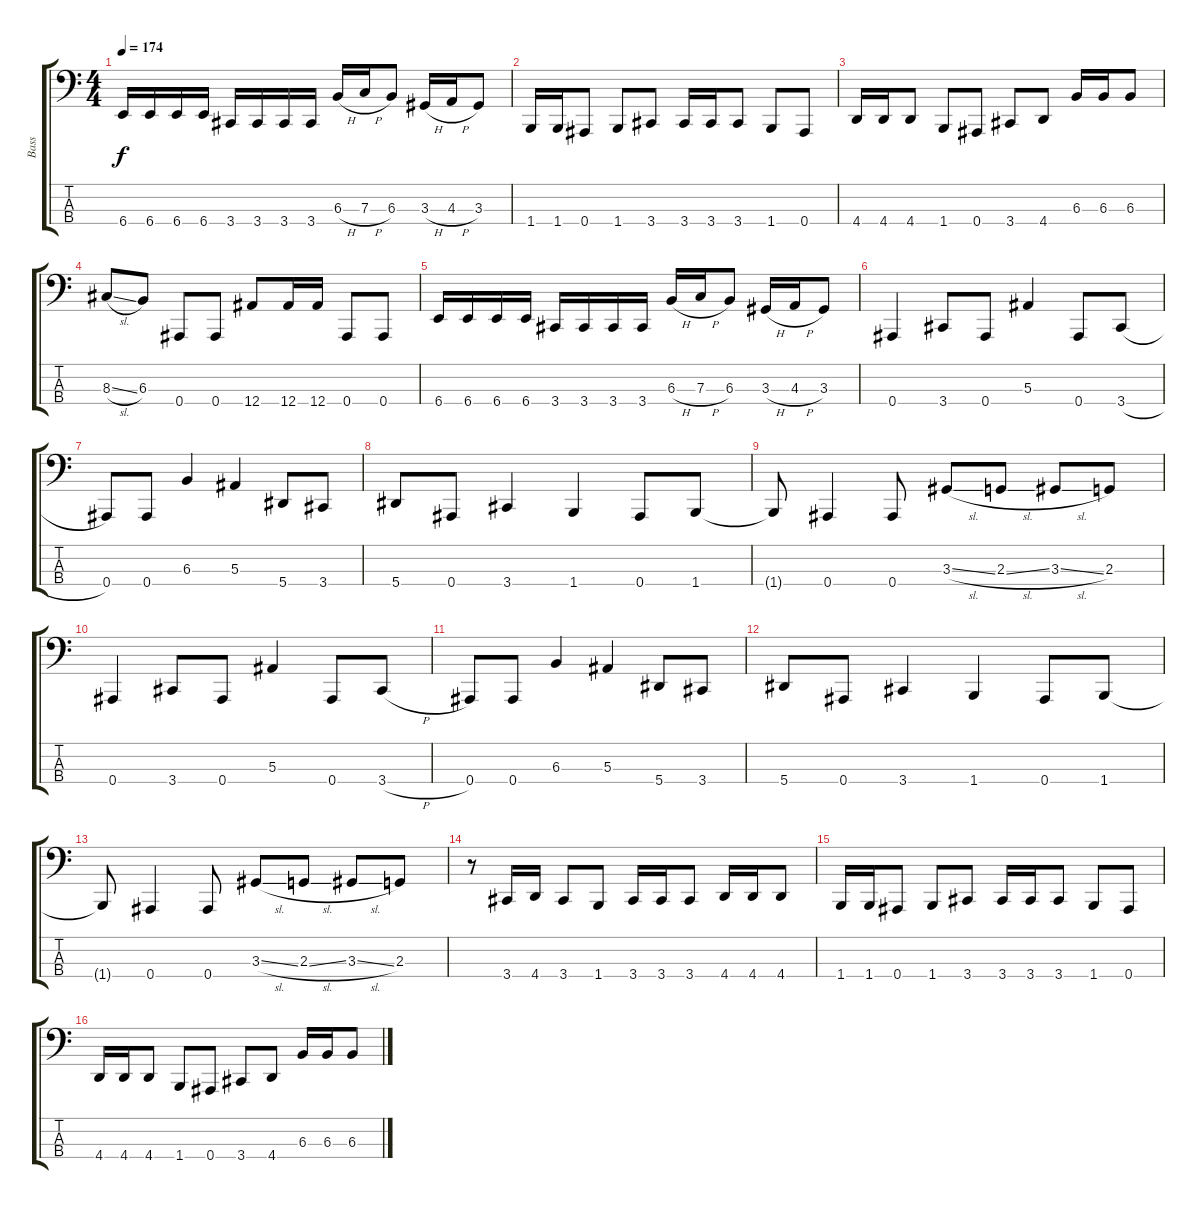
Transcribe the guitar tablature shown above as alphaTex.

\track ("Bass" "Bass") {instrument electricbasspick}
\staff {score tabs}
\tuning (Eb2 Bb1 F1 Bb0) {hide}
\ts (4 4)
\tempo 174
\clef f4
\ks c
6.4.16{dy f} 6.4.16 6.4.16 6.4.16 3.4.16 3.4.16 3.4.16 3.4.16 6.3{h}.16 7.3{h}.16 6.3.8 3.3{h}.16 4.3{h}.16 3.3.8 |
1.4.16 1.4.16 0.4.8 1.4.8 3.4.8 3.4.16 3.4.16 3.4.8 1.4.8 0.4.8 |
4.4.16 4.4.16 4.4.8 1.4.8 0.4.8 3.4.8 4.4.8 6.3.16 6.3.16 6.3.8 |
8.3{sl}.8 6.3.8 0.4.8 0.4.8 12.4.8 12.4.16 12.4.16 0.4.8 0.4.8 |
6.4.16 6.4.16 6.4.16 6.4.16 3.4.16 3.4.16 3.4.16 3.4.16 6.3{h}.16 7.3{h}.16 6.3.8 3.3{h}.16 4.3{h}.16 3.3.8 |
0.4.4 3.4.8 0.4.8 5.3.4 0.4.8 3.4{h}.8 |
0.4.8 0.4.8 6.3.4 5.3.4 5.4.8 3.4.8 |
5.4.8 0.4.8 3.4.4 1.4.4 0.4.8 1.4.8 |
1.4{t}.8 0.4.4 0.4.8 3.3{sl}.8 2.3{sl}.8 3.3{sl}.8 2.3.8 |
0.4.4 3.4.8 0.4.8 5.3.4 0.4.8 3.4{h}.8 |
0.4.8 0.4.8 6.3.4 5.3.4 5.4.8 3.4.8 |
5.4.8 0.4.8 3.4.4 1.4.4 0.4.8 1.4.8 |
1.4{t}.8 0.4.4 0.4.8 3.3{sl}.8 2.3{sl}.8 3.3{sl}.8 2.3.8 |
r.8 3.4.16 4.4.16 3.4.8 1.4.8 3.4.16 3.4.16 3.4.8 4.4.16 4.4.16 4.4.8 |
1.4.16 1.4.16 0.4.8 1.4.8 3.4.8 3.4.16 3.4.16 3.4.8 1.4.8 0.4.8 |
4.4.16 4.4.16 4.4.8 1.4.8 0.4.8 3.4.8 4.4.8 6.3.16 6.3.16 6.3.8
